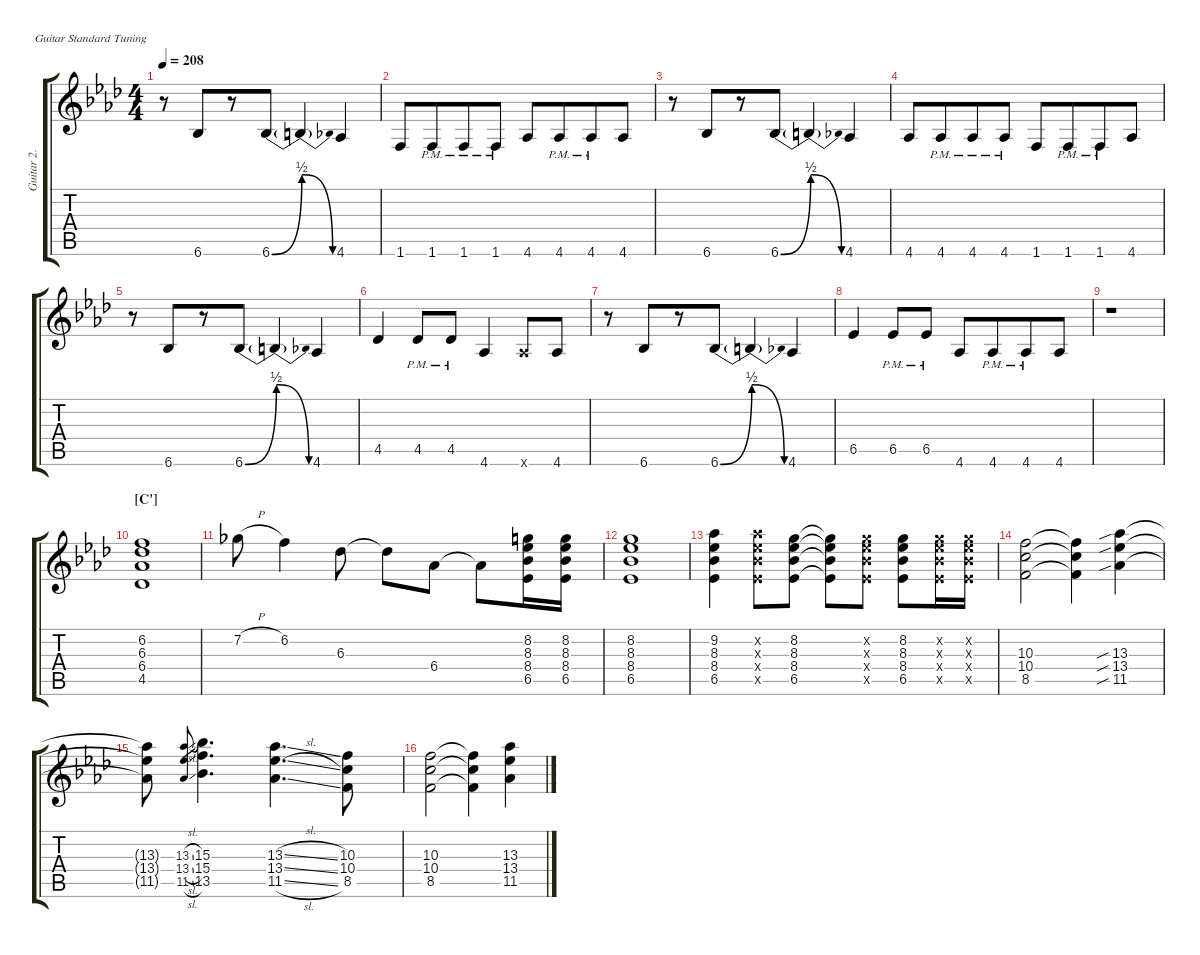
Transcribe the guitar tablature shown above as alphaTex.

\defaultSystemsLayout 4
\hideDynamics
\otherSystemsTrackNameOrientation horizontal
\track ("Guitar 2." "Guitar 2.") {defaultSystemsLayout 4 instrument overdrivenguitar}
\staff {score tabs}
\tuning (E4 B3 G3 D3 A2 E2)
\ts (4 4)
\tempo 208
\clef g2
\ks fminor
r.8{dy mf} 6.6{acc b}.8{beam merge} r.8{beam merge} 6.6{be (bend 0 0 14.399999999999999 2) acc b}.8 6.6{be (release 0 2 15 0) t}.4 4.6{acc b}.4 |
1.6{acc forcenatural}.8 1.6{pm acc forcenatural}.8{beam merge} 1.6{pm acc forcenatural}.8 1.6{pm acc forcenatural}.8 4.6{acc b}.8 4.6{pm acc b}.8{beam merge} 4.6{pm acc b}.8 4.6{acc b}.8 |
r.8 6.6{acc b}.8{beam merge} r.8{beam merge} 6.6{be (bend 0 0 14.399999999999999 2) acc b}.8 6.6{be (release 0 2 15 0) t}.4 4.6{acc b}.4 |
4.6{acc b}.8 4.6{pm acc b}.8{beam merge} 4.6{pm acc b}.8{beam merge} 4.6{pm acc b}.8 1.6{acc forcenatural}.8 1.6{pm acc forcenatural}.8{beam merge} 1.6{pm acc forcenatural}.8 4.6{acc b}.8 |
r.8 6.6{acc b}.8{beam merge} r.8{beam merge} 6.6{be (bend 0 0 14.399999999999999 2) acc b}.8 6.6{be (release 0 2 15 0) t}.4 4.6{acc b}.4 |
4.5{acc b}.4 4.5{pm acc b}.8 4.5{pm acc b}.8 4.6{acc b}.4 4.6{x acc b}.8 4.6{acc b}.8 |
r.8 6.6{acc b}.8{beam merge} r.8{beam merge} 6.6{be (bend 0 0 14.399999999999999 2) acc b}.8 6.6{be (release 0 2 15 0) t}.4 4.6{acc b}.4 |
6.5{acc b}.4 6.5{pm acc b}.8 6.5{pm acc b}.8 4.6{acc b}.8{beam merge} 4.6{pm acc b}.8{beam merge} 4.6{pm acc b}.8{beam merge} 4.6{acc b}.8 |
r.1 |
\section ("C'" "")
(4.5{acc b} 6.4{acc b} 6.3{acc b} 6.2{acc forcenatural}).1 |
7.2{h acc b}.8 6.2{acc forcenatural}.4 6.3{acc b}.8 6.3{t acc b}.8 6.4{acc b}.8 6.4{t acc b}.8 (6.5{acc b} 8.4{acc b} 8.3{acc b} 8.2{acc forcenatural}).16 (6.5{acc b} 8.4{acc b} 8.3{acc b} 8.2{acc forcenatural}).16 |
(6.5{acc b} 8.4{acc b} 8.3{acc b} 8.2{acc forcenatural}).1 |
(6.5{acc b} 8.4{acc b} 8.3{acc b} 9.2{acc b}).4 (6.5{x acc b} 8.4{x acc b} 8.3{x acc b} 9.2{x acc b}).8 (6.5{acc b} 8.4{acc b} 8.3{acc b} 8.2{acc forcenatural}).8 (6.5{t acc b} 8.4{t acc b} 8.3{t acc b} 8.2{t acc forcenatural}).8 (6.5{x acc b} 8.4{x acc b} 8.3{x acc b} 8.2{x acc forcenatural}).8 (6.5{acc b} 8.4{acc b} 8.3{acc b} 8.2{acc forcenatural}).8 (6.5{x acc b} 8.4{x acc b} 8.3{x acc b} 8.2{x acc forcenatural}).16 (6.5{x acc b} 8.4{x acc b} 8.3{x acc b} 8.2{x acc forcenatural}).16 |
(8.5{acc forcenatural} 10.4{acc forcenatural} 10.3{acc forcenatural}).2 (8.5{t acc forcenatural} 10.4{t acc forcenatural} 10.3{t acc forcenatural}).4 (11.5{sib acc b} 13.3{sib acc b} 13.4{sib acc b}).4 |
(11.5{t acc b} 13.3{t acc b} 13.4{t acc b}).8 (11.5{sl acc b} 13.4{sl acc b} 13.3{sl acc b}).8{gr} (13.5{acc b} 15.4{acc forcenatural} 15.3{acc b}).4{d} (11.5{sl acc b} 13.3{sl acc b} 13.4{sl acc b}).4{d} (8.5{acc forcenatural} 10.4{acc forcenatural} 10.3{acc forcenatural}).8 |
(8.5{acc forcenatural} 10.3{acc forcenatural} 10.4{acc forcenatural}).2 (8.5{t acc forcenatural} 10.3{t acc forcenatural} 10.4{t acc forcenatural}).4 (11.5{acc b} 13.4{acc b} 13.3{acc b}).4
